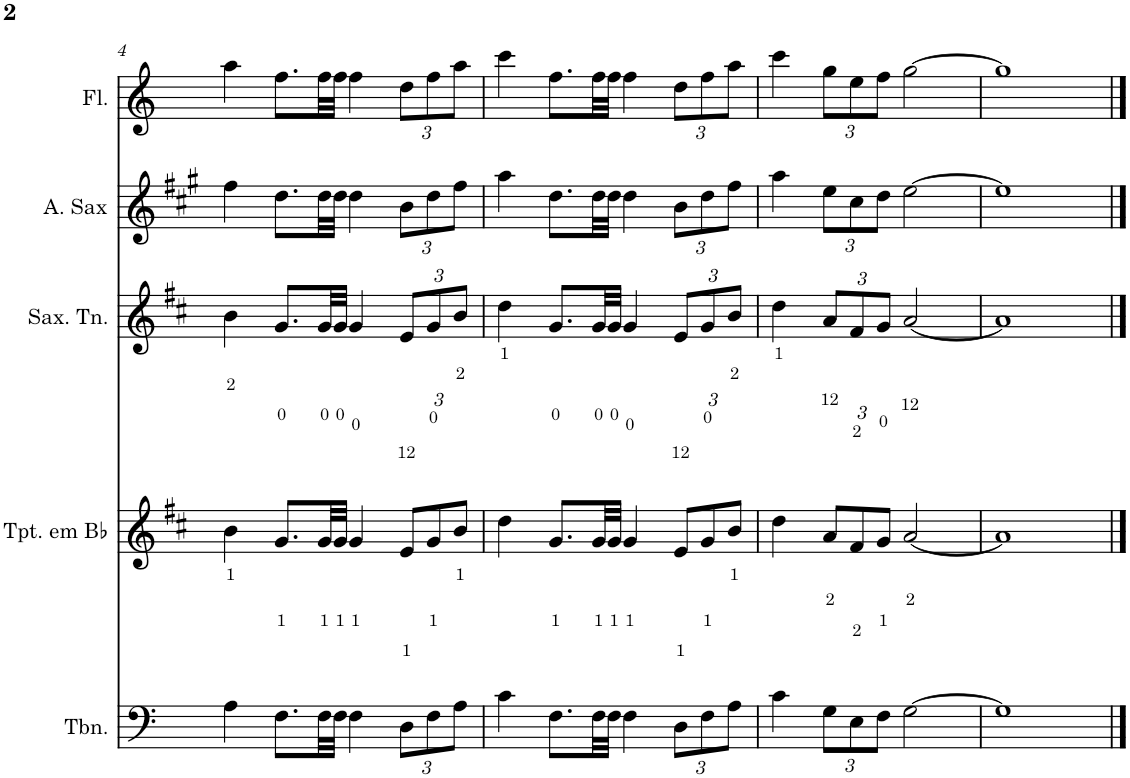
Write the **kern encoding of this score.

**kern	**kern	**kern	**kern	**kern
*part5	*part4	*part3	*part2	*part1
*staff5	*staff4	*staff3	*staff2	*staff1
*I"Trombone	*I"Trompete em Bb	*I"Saxofone Tenor	*I"Saxofone Alto	*I"Flauta Transversal
*I'Tbn.	*I'Tpt. em Bb	*I'Sax. Tn.	*	*I'Fl.
!!LO:PB:g=z
*clefF4	*clefG2	*clefG2	*clefG2	*clefG2
*	*Trd1c2	*Trd8c14	*Trd5c9	*
*k[]	*k[f#c#]	*k[f#c#]	*k[f#c#g#]	*k[]
*M4/4	*M4/4	*M4/4	*M4/4	*M4/4
*met(c)	*met(c)	*met(c)	*met(c)	*met(c)
=4	=4	=4	=4	=4
4A\	4b\	4b\	4ff#\	4aa\
8.F\L	8.g/L	8.g/L	8.dd\L	8.ff\L
32F\LL	32g/LL	32g/LL	32dd\LL	32ff\LL
32F\JJJ	32g/JJJ	32g/JJJ	32dd\JJJ	32ff\JJJ
4F\	4g/	4g/	4dd\	4ff\
*Xbrackettup	*Xbrackettup	*Xbrackettup	*Xbrackettup	*Xbrackettup
12D\L	12e/L	12e/L	12b\L	12dd\L
12F\	12g/	12g/	12dd\	12ff\
12A\J	12b/J	12b/J	12ff#\J	12aa\J
=5	=5	=5	=5	=5
4c\	4dd\	4dd\	4aa\	4ccc\
8.F\L	8.g/L	8.g/L	8.dd\L	8.ff\L
32F\LL	32g/LL	32g/LL	32dd\LL	32ff\LL
32F\JJJ	32g/JJJ	32g/JJJ	32dd\JJJ	32ff\JJJ
4F\	4g/	4g/	4dd\	4ff\
12D\L	12e/L	12e/L	12b\L	12dd\L
12F\	12g/	12g/	12dd\	12ff\
12A\J	12b/J	12b/J	12ff#\J	12aa\J
=6	=6	=6	=6	=6
4c\	4dd\	4dd\	4aa\	4ccc\
12G\L	12a/L	12a/L	12ee\L	12gg\L
12E\	12f#/	12f#/	12cc#\	12ee\
12F\J	12g/J	12g/J	12dd\J	12ff\J
[2G\	[2a/	[2a/	[2ee\	[2gg\
=7	=7	=7	=7	=7
1G]	1a]	1a]	1ee]	1gg]
==	==	==	==	==
*-	*-	*-	*-	*-
